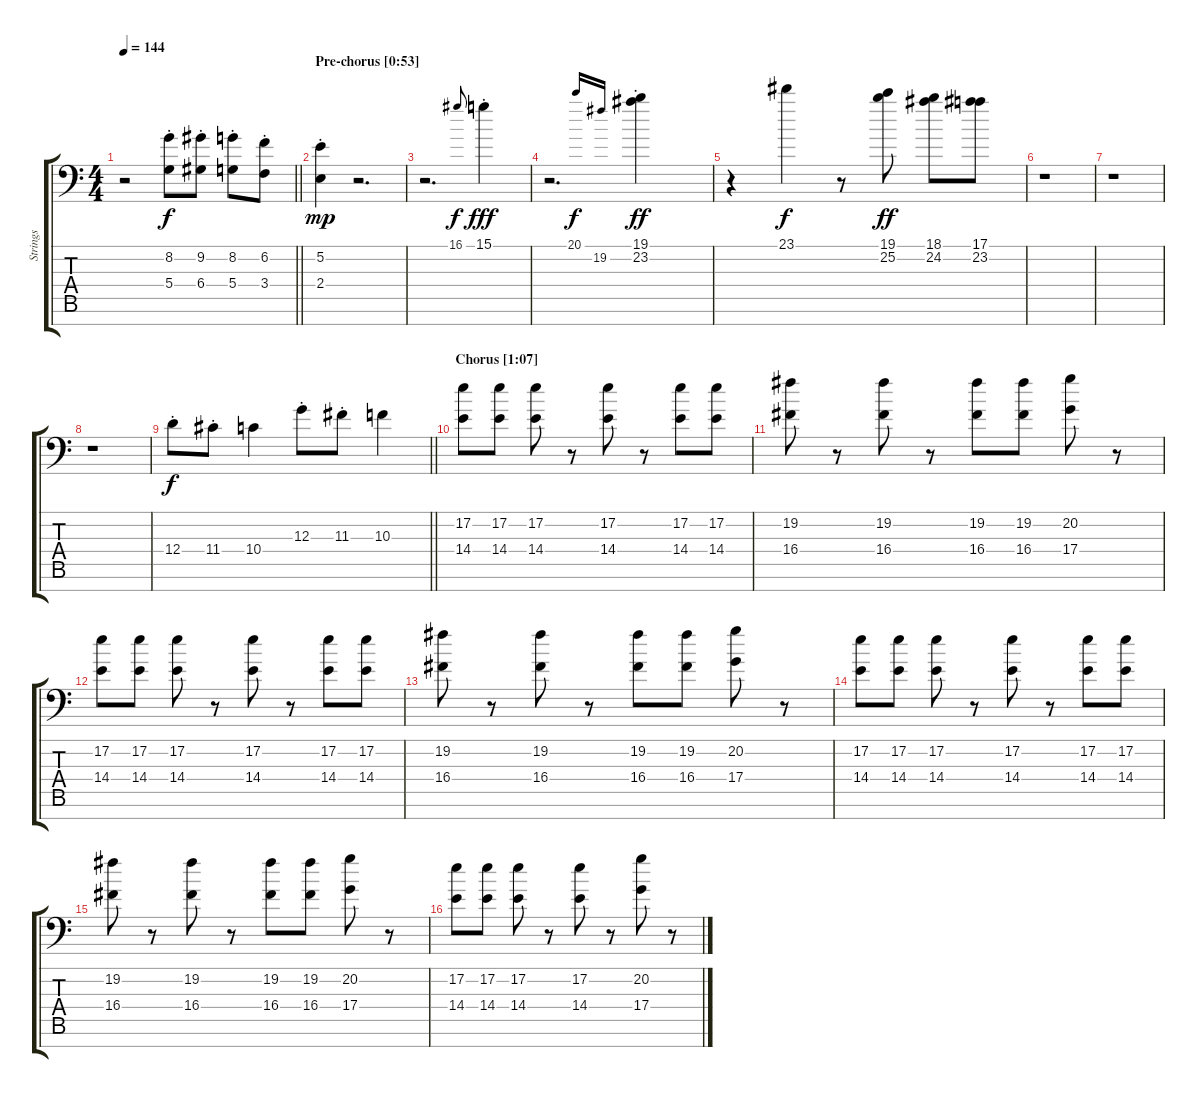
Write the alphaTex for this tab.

\track ("Strings" "Strings") {instrument stringensemble1}
\staff {score tabs}
\tuning (E4 B3 G3 D3 A2 B1 B0) {hide}
\ts (4 4)
\tempo 144
\clef f4
\barLineRight lightlight
\ks c
r.2{dy f} (8.2{st} 5.4{st}).8 (9.2{st} 6.4{st}).8 (8.2{st} 5.4{st}).8 (6.2{st} 3.4{st}).8 |
\section ("" "Pre-chorus [0:53]")
(5.2{st} 2.4{st}).4{dy mp} r.2{d} |
r.2{d} 16.1.8{gr onbeat dy f} 15.1{st}.4{dy fff} |
r.2{d} 20.1.16{gr onbeat dy f} 19.2.16{gr onbeat} (19.1{st} 23.2{st}).4{dy ff} |
r.4 23.1.4{dy f} r.8 (19.1 25.2).8{dy ff} (18.1 24.2).8 (17.1 23.2).8 |
r.1 |
r.1 |
r.1 |
\barLineRight lightlight
12.4{st}.8{dy f} 11.4{st}.8 10.4.4 12.3{st}.8 11.3{st}.8 10.3.4 |
\section ("" "Chorus [1:07]")
(17.2 14.4).8 (17.2 14.4).8 (17.2 14.4).8 r.8 (17.2 14.4).8 r.8 (17.2 14.4).8 (17.2 14.4).8 |
(19.2 16.4).8 r.8 (19.2 16.4).8 r.8 (19.2 16.4).8 (19.2 16.4).8 (20.2 17.4).8 r.8 |
(17.2 14.4).8 (17.2 14.4).8 (17.2 14.4).8 r.8 (17.2 14.4).8 r.8 (17.2 14.4).8 (17.2 14.4).8 |
(19.2 16.4).8 r.8 (19.2 16.4).8 r.8 (19.2 16.4).8 (19.2 16.4).8 (20.2 17.4).8 r.8 |
(17.2 14.4).8 (17.2 14.4).8 (17.2 14.4).8 r.8 (17.2 14.4).8 r.8 (17.2 14.4).8 (17.2 14.4).8 |
(19.2 16.4).8 r.8 (19.2 16.4).8 r.8 (19.2 16.4).8 (19.2 16.4).8 (20.2 17.4).8 r.8 |
(17.2 14.4).8 (17.2 14.4).8 (17.2 14.4).8 r.8 (17.2 14.4).8 r.8 (20.2 17.4).8 r.8
